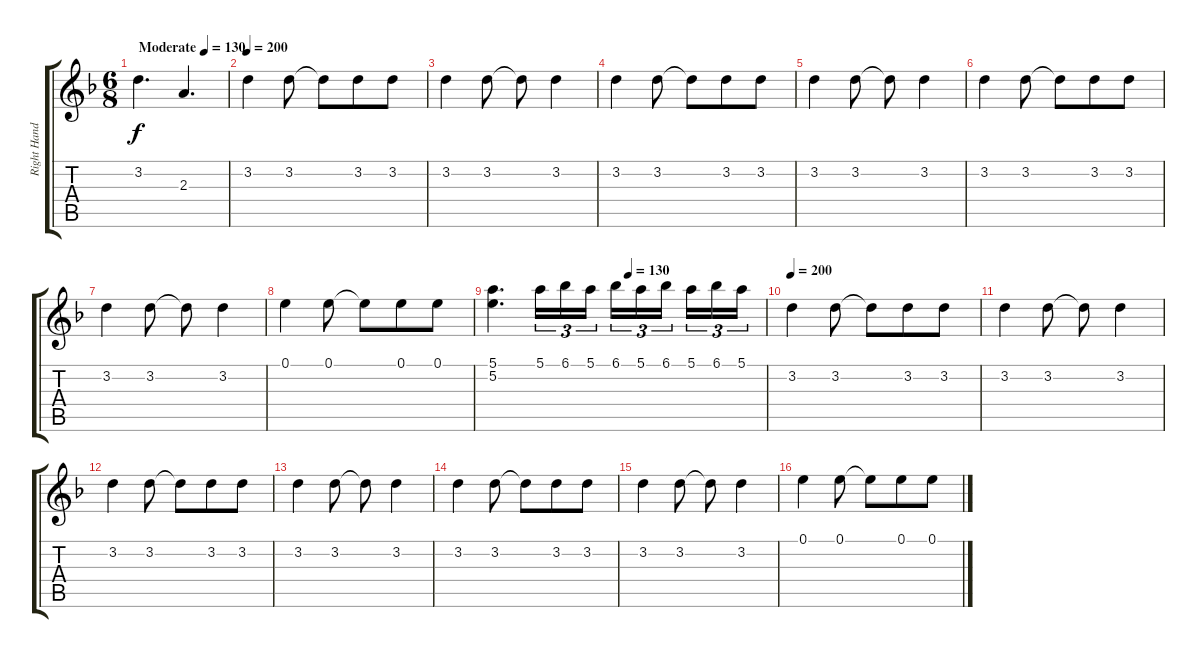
\track ("Right Hand" "Right Hand") {instrument acousticguitarsteel}
\staff {score tabs}
\tuning (E4 B3 G3 D3 A2 E2) {hide}
\ts (6 8)
\tempo (130 "Moderate")
\clef g2
\ks f
3.2.4{d dy f instrument acousticguitarsteel} 2.3.4{d} |
\tempo 200
3.2.4 3.2.8 3.2{t}.8 3.2.8 3.2.8 |
3.2.4 3.2.8 3.2{t}.8 3.2.4 |
3.2.4 3.2.8 3.2{t}.8 3.2.8 3.2.8 |
3.2.4 3.2.8 3.2{t}.8 3.2.4 |
3.2.4 3.2.8 3.2{t}.8 3.2.8 3.2.8 |
3.2.4 3.2.8 3.2{t}.8 3.2.4 |
0.1.4 0.1.8 0.1{t}.8 0.1.8 0.1.8 |
\tempo (130 0.5)
(5.1 5.2).4{d} 5.1.16{tu (3 2)} 6.1.16{tu (3 2)} 5.1.16{tu (3 2) beam splitsecondary} 6.1.16{tu (3 2)} 5.1.16{tu (3 2)} 6.1.16{tu (3 2) beam splitsecondary} 5.1.16{tu (3 2)} 6.1.16{tu (3 2)} 5.1.16{tu (3 2)} |
\tempo 200
3.2.4 3.2.8 3.2{t}.8 3.2.8 3.2.8 |
3.2.4 3.2.8 3.2{t}.8 3.2.4 |
3.2.4 3.2.8 3.2{t}.8 3.2.8 3.2.8 |
3.2.4 3.2.8 3.2{t}.8 3.2.4 |
3.2.4 3.2.8 3.2{t}.8 3.2.8 3.2.8 |
3.2.4 3.2.8 3.2{t}.8 3.2.4 |
0.1.4 0.1.8 0.1{t}.8 0.1.8 0.1.8
